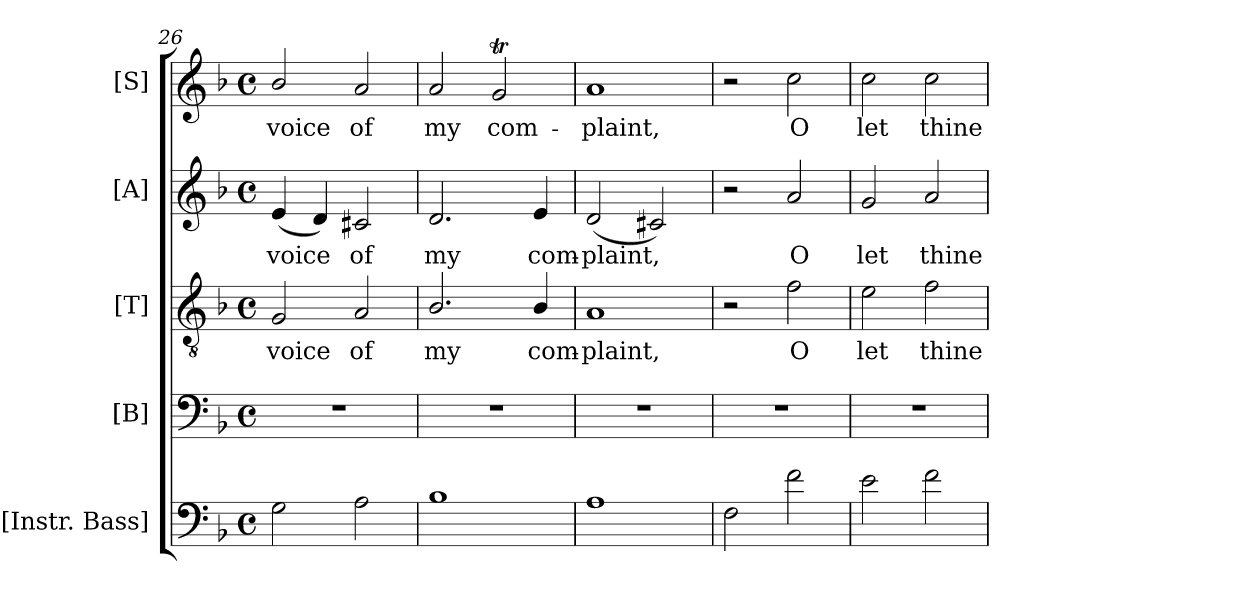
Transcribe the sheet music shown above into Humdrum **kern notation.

**kern	**kern	**kern	**text	**kern	**text	**kern	**text
*part5	*part4	*part3	*part3	*part2	*part2	*part1	*part1
*staff5	*staff4	*staff3	*staff3	*staff2	*staff2	*staff1	*staff1
*I"[Instr. Bass]	*I"[B]	*I"[T]	*	*I"[A]	*	*I"[S]	*
*I'[Instr. Bass]	*I'[B]	*I'[T]	*	*I'[A]	*	*I'[S]	*
*clefF4	*clefF4	*clefGv2	*	*clefG2	*	*clefG2	*
*	*	*ITrd7c12	*	*	*	*	*
*k[b-]	*k[b-]	*k[b-]	*	*k[b-]	*	*k[b-]	*
*d:	*d:	*d:	*	*d:	*	*d:	*
*M4/4	*M4/4	*M4/4	*	*M4/4	*	*M4/4	*
*met(c)	*met(c)	*met(c)	*	*met(c)	*	*met(c)	*
=26	=26	=26	=26	=26	=26	=26	=26
!	!	!	!LO:LY:b:color=#000000	!	!	!	!
!	!	!	!	!	!LO:LY:b:color=#000000	!	!
!	!	!	!	!	!	!	!LO:LY:b:color=#000000
2Gi\	1r	2GGi/	voice	(4ei/	voice	2b-i/	voice
.	.	.	.	4di/)	.	.	.
!	!	!	!LO:LY:b:color=#000000	!	!	!	!
!	!	!	!	!	!LO:LY:b:color=#000000	!	!
!	!	!	!	!	!	!	!LO:LY:b:color=#000000
2Ai\	.	2AAi/	of	2c#Xi/	of	2ai/	of
=27	=27	=27	=27	=27	=27	=27	=27
!	!	!	!LO:LY:b:color=#000000	!	!	!	!
!	!	!	!	!	!LO:LY:b:color=#000000	!	!
!	!	!	!	!	!	!	!LO:LY:b:color=#000000
1B-i	1r	2.BB-i/	my	2.di/	my	2ai/	my
!	!	!	!	!	!	!	!LO:LY:b:color=#000000
.	.	.	.	.	.	2gTi/	com-
!	!	!	!LO:LY:b:color=#000000	!	!	!	!
!	!	!	!	!	!LO:LY:b:color=#000000	!	!
.	.	4BB-i/	com-	4ei/	com-	.	.
=28	=28	=28	=28	=28	=28	=28	=28
!	!	!	!LO:LY:b:color=#000000	!	!	!	!
!	!	!	!	!	!LO:LY:b:color=#000000	!	!
!	!	!	!	!	!	!	!LO:LY:b:color=#000000
1Ai	1r	1AAi	-plaint,	(2di/	-plaint,	1ai	-plaint,
.	.	.	.	2c#Xi/)	.	.	.
!!LO:LB:g=z
=29	=29	=29	=29	=29	=29	=29	=29
2Fi\	1r	2r	.	2r	.	2r	.
!	!	!	!LO:LY:b:color=#000000	!	!	!	!
!	!	!	!	!	!LO:LY:b:color=#000000	!	!
!	!	!	!	!	!	!	!LO:LY:b:color=#000000
2fi\	.	2Fi\	O	2ai/	O	2cci\	O
=30	=30	=30	=30	=30	=30	=30	=30
!	!	!	!LO:LY:b:color=#000000	!	!	!	!
!	!	!	!	!	!LO:LY:b:color=#000000	!	!
!	!	!	!	!	!	!	!LO:LY:b:color=#000000
2ei\	1r	2Ei\	let	2gi/	let	2cci\	let
!	!	!	!LO:LY:b:color=#000000	!	!	!	!
!	!	!	!	!	!LO:LY:b:color=#000000	!	!
!	!	!	!	!	!	!	!LO:LY:b:color=#000000
2fi\	.	2Fi\	thine	2ai/	thine	2cci\	thine
=	=	=	=	=	=	=	=
*-	*-	*-	*-	*-	*-	*-	*-
